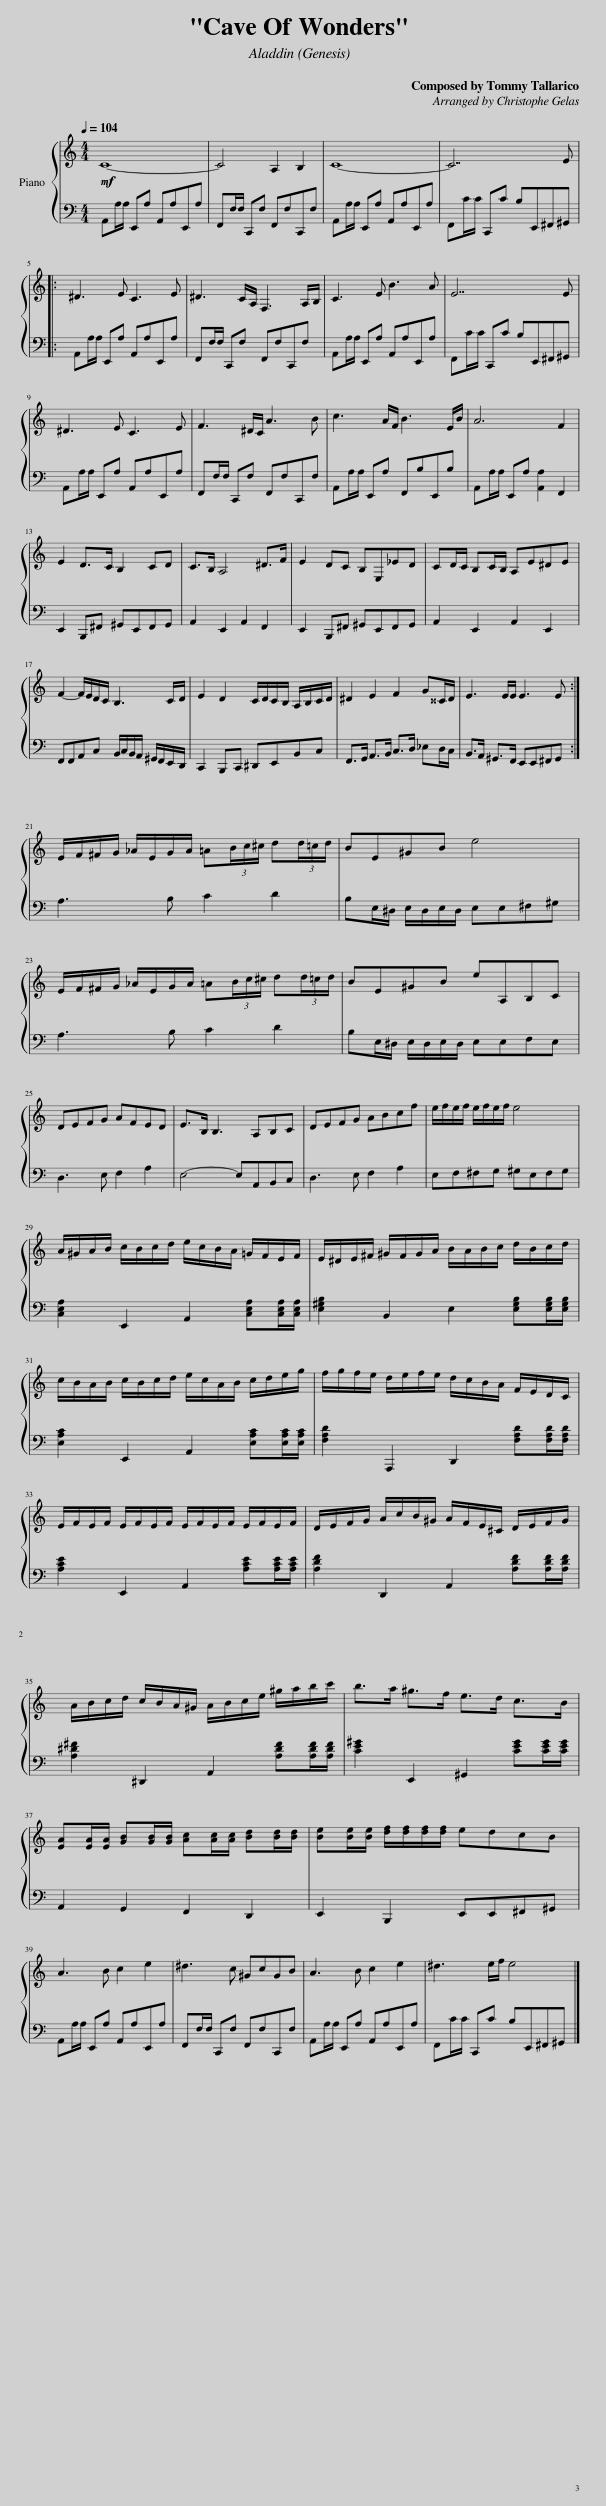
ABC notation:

X:1
%%score { 1 | 2 }
L:1/8
Q:1/4=104
M:4/4
I:linebreak $
K:C
V:1 treble
V:2 bass
V:1
!mf! C8- | C4 A,2 B,2 | C8- | C7 E |:$ ^D3 E C3 E | %5
 ^D3 C/A,/ F,3 A,/B,/ | C3 E B3 A | E7 E |$ ^D3 E C3 E | F3 ^D/C/ A3 B | %10
 c3 A/F/ B3 E/B/ | A6 F2 |$ E2 D>C B,2 CD | C>B, A,4 ^D>F | E2 DC B,E,_ED | %15
 CD/C/ B,C/B,/ A,E^DE |$ F2- F/E/D/C/ B,3 C/D/ | E2 D2 C/D/C/B,/ A,/B,/C/D/ | ^D2 E2 F2 G^^C/D/ | E3 E/E/ E3 E :|$ %20
 E/F/^F/G/ _A/E/G/A/ =A(3B/c/^c/ d(3d/=c/d/ | BE^GB e4 |$ E/F/^F/G/ _A/E/G/A/ =A(3B/c/^c/ d(3d/=c/d/ | BE^GB eA,B,C |$ DEFG AFED | %25
 E>B, B,3 A,B,C | DEFG ABcf | e/f/e/f/ e/f/e/f/ e4 |$ A/^G/A/B/ c/B/c/d/ e/c/B/A/ =G/F/E/F/ | E/^D/E/^F/ ^G/F/G/A/ B/A/B/c/ d/B/c/d/ |$ %30
 c/B/A/B/ c/B/c/d/ e/c/A/B/ c/d/e/g/ | f/g/f/e/ d/e/f/e/ d/c/B/A/ F/E/D/C/ |$ E/F/E/F/ E/F/E/F/ E/F/E/F/ E/F/E/F/ | D/E/F/G/ A/c/B/^G/ A/F/E/^C/ D/E/F/G/ |$ A/B/c/d/ c/B/A/^G/ A/B/c/e/ ^g/a/b/c'/ | %35
 b>a ^g>f e>d c>B |$ [EA][EA]/[EA]/ [GB][GB]/[GB]/ [Ac][Ac]/[Ac]/ [Bd][Bd]/[Bd]/ | [Be][Be]/[Be]/ [df]/[df]/[df]/[df]/ edcB |$ A3 B c2 e2 | ^d3 c ^GcGB | %40
 A3 B c2 e2 | ^d3 e/f/ e4 |] %42
V:2
 A,,A,/A,/ E,,A, A,,A,E,,A, | F,,F,/F,/ C,,F, F,,F,C,,F, | A,,A,/A,/ E,,A, A,,A,E,,A, | F,,C/C/ C,,C B,E,,^F,,^G,, |:$ A,,A,/A,/ E,,A, A,,A,E,,A, | %5
 F,,F,/F,/ C,,F, F,,F,C,,F, | A,,A,/A,/ E,,A, A,,A,E,,A, | F,,C/C/ C,,C B,E,,^F,,^G,, |$ A,,A,/A,/ E,,A, A,,A,E,,A, | F,,F,/F,/ C,,F, F,,F,C,,F, | %10
 A,,A,/A,/ E,,A, F,,B,E,,B, | A,,A,/A,/ E,,A, [A,,A,]2 F,,2 |$ E,,2 B,,,^F,, ^G,,E,,F,,G,, | A,,2 E,,2 A,,2 F,,2 | E,,2 B,,,^F,, ^G,,E,,F,,G,, | %15
 A,,2 E,,2 A,,2 E,,2 |$ F,,F,,A,,C, B,,/C,/B,,/A,,/ ^G,,/F,,/E,,/D,,/ | C,,2 B,,,C,, ^D,,E,,B,,C, | F,,>G,, A,,>B,, C,>D, _E,D,/C,/ | B,,>A,, ^G,,>F,, E,,E,,^F,,G,, :|$ %20
 A,3 B, C2 D2 | B,E,/^D,/ E,/D,/E,/D,/ E,E,^F,^G, |$ A,3 B, C2 D2 | B,E,/^D,/ E,/D,/E,/D,/ E,E,F,E, |$ D,3 E, F,2 A,2 | %25
 E,4- E,A,,B,,C, | D,3 E, F,2 A,2 | E,F,^F,G, ^G,E,F,G, |$ [C,E,A,]2 E,,2 A,,2 [C,E,A,][C,E,A,]/[C,E,A,]/ | [E,^G,B,]2 B,,2 E,2 [E,G,B,][E,G,B,]/[E,G,B,]/ |$ %30
 [E,A,C]2 E,,2 A,,2 [E,A,C][E,A,C]/[E,A,C]/ | [F,A,D]2 A,,,2 D,,2 [F,A,D][F,A,D]/[F,A,D]/ |$ [A,CE]2 E,,2 A,,2 [A,CE][A,CE]/[A,CE]/ | [A,DF]2 D,,2 A,,2 [A,DF][A,DF]/[A,DF]/ |$ [A,^D^F]2 ^D,,2 A,,2 [A,DF][A,DF]/[A,DF]/ | %35
 [CE^G]2 E,,2 ^G,,2 [CEG][CEG]/[CEG]/ |$ A,,2 G,,2 F,,2 D,,2 | E,,2 B,,,2 E,,E,,^F,,^G,, |$ A,,A,/A,/ E,,A, A,,A,E,,A, | F,,F,/F,/ C,,F, F,,F,C,,F, | %40
 A,,A,/A,/ E,,A, A,,A,E,,A, | F,,C/C/ C,,C B,E,,^F,,^G,, |] %42
